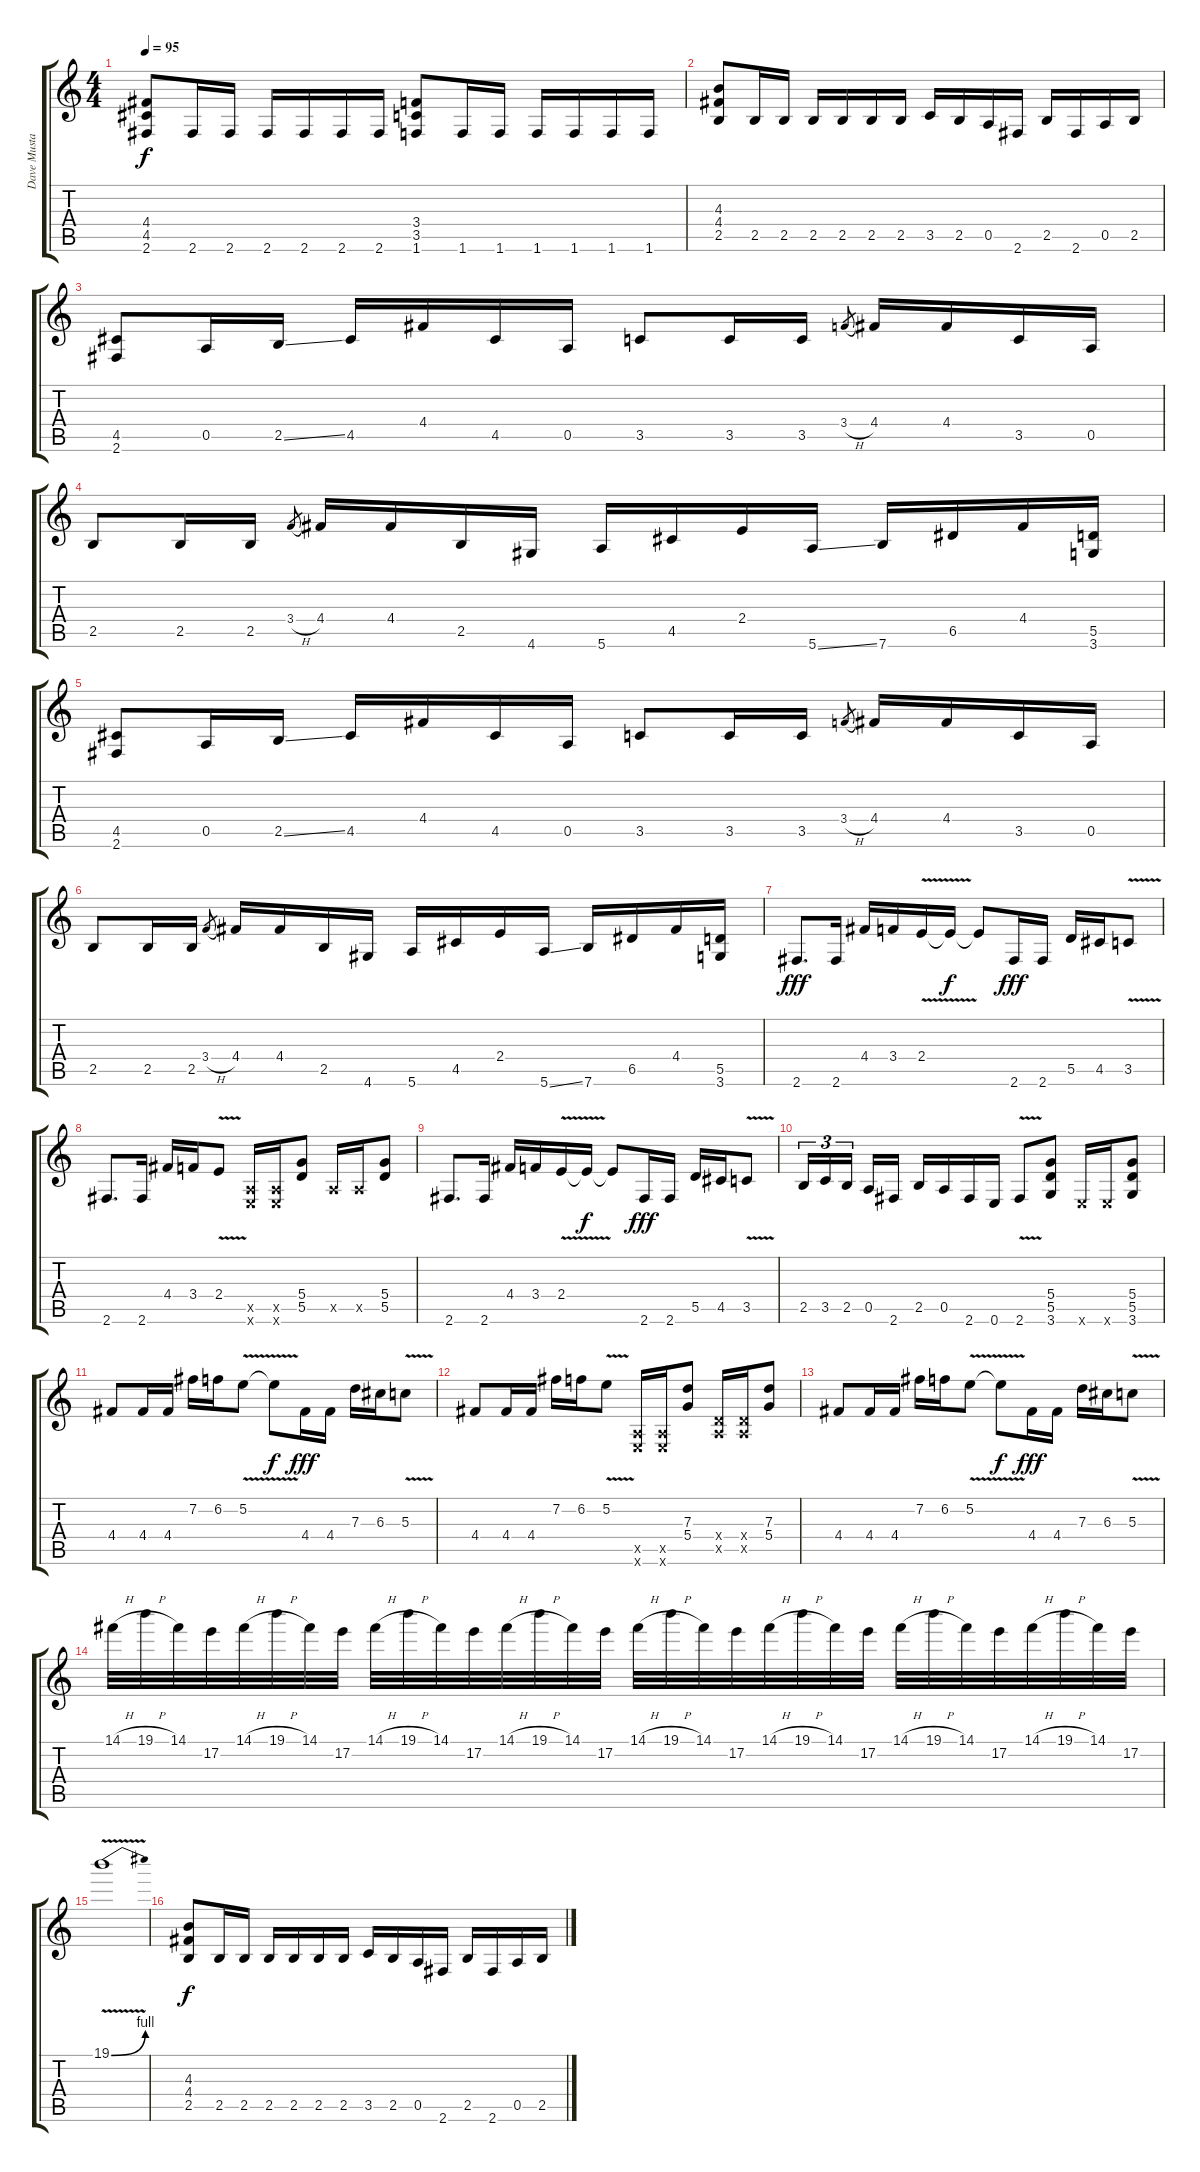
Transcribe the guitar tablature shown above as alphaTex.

\track ("Dave Mustaine Distorsion" "Dave Musta") {instrument distortionguitar}
\staff {score tabs}
\tuning (E4 B3 G3 D3 A2 E2) {hide}
\ts (4 4)
\tempo 95
\clef g2
\ks c
(4.4 4.5 2.6).8{dy f} 2.6.16 2.6.16 2.6.16 2.6.16 2.6.16 2.6.16 (3.4 3.5 1.6).8 1.6.16 1.6.16 1.6.16 1.6.16 1.6.16 1.6.16 |
(4.3 4.4 2.5).8 2.5.16 2.5.16 2.5.16 2.5.16 2.5.16 2.5.16 3.5.16 2.5.16 0.5.16 2.6.16 2.5.16 2.6.16 0.5.16 2.5.16 |
(4.5 2.6).8 0.5.16 2.5{ss}.16 4.5.16 4.4.16 4.5.16 0.5.16 3.5.8 3.5.16 3.5.16 3.4{h}.8{gr} 4.4.16 4.4.16 3.5.16 0.5.16 |
2.5.8 2.5.16 2.5.16 3.4{h}.8{gr} 4.4.16 4.4.16 2.5.16 4.6.16 5.6.16 4.5.16 2.4.16 5.6{ss}.16 7.6.16 6.5.16 4.4.16 (5.5 3.6).16 |
(4.5 2.6).8 0.5.16 2.5{ss}.16 4.5.16 4.4.16 4.5.16 0.5.16 3.5.8 3.5.16 3.5.16 3.4{h}.8{gr} 4.4.16 4.4.16 3.5.16 0.5.16 |
2.5.8 2.5.16 2.5.16 3.4{h}.8{gr} 4.4.16 4.4.16 2.5.16 4.6.16 5.6.16 4.5.16 2.4.16 5.6{ss}.16 7.6.16 6.5.16 4.4.16 (5.5 3.6).16 |
2.6.8{d dy fff volume 16} 2.6.16 4.4.16 3.4.16 2.4{v}.16 2.4{t}.16{dy f} 2.4{t}.8 2.6.16{dy fff} 2.6.16 5.5.16 4.5.16 3.5{v}.8 |
2.6.8{d} 2.6.16 4.4.16 3.4.16 2.4{v}.8 (0.5{x} 0.6{x}).16 (0.5{x} 0.6{x}).16 (5.4 5.5).8 0.5{x}.16 0.5{x}.16 (5.4 5.5).8 |
2.6.8{d} 2.6.16 4.4.16 3.4.16 2.4{v}.16 2.4{t}.16{dy f} 2.4{t}.8 2.6.16{dy fff} 2.6.16 5.5.16 4.5.16 3.5{v}.8 |
2.5.16{tu (3 2)} 3.5.16{tu (3 2)} 2.5.16{tu (3 2)} 0.5.16 2.6.16 2.5.16 0.5.16 2.6.16 0.6.16 2.6{v}.8 (5.4 5.5 3.6).8 0.6{x}.16 0.6{x}.16 (5.4 5.5 3.6).8 |
4.4.8 4.4.16 4.4.16 7.2.16 6.2.16 5.2{v}.8 5.2{t}.8{dy f} 4.4.16{dy fff} 4.4.16 7.3.16 6.3.16 5.3{v}.8 |
4.4.8 4.4.16 4.4.16 7.2.16 6.2.16 5.2{v}.8 (0.5{x} 0.6{x}).16 (0.5{x} 0.6{x}).16 (7.3 5.4).8 (0.4{x} 0.5{x}).16 (0.4{x} 0.5{x}).16 (7.3 5.4).8 |
4.4.8 4.4.16 4.4.16 7.2.16 6.2.16 5.2{v}.8 5.2{t}.8{dy f} 4.4.16{dy fff} 4.4.16 7.3.16 6.3.16 5.3{v}.8 |
14.1{h}.32 19.1{h}.32 14.1.32 17.2.32 14.1{h}.32 19.1{h}.32 14.1.32 17.2.32 14.1{h}.32 19.1{h}.32 14.1.32 17.2.32 14.1{h}.32 19.1{h}.32 14.1.32 17.2.32 14.1{h}.32 19.1{h}.32 14.1.32 17.2.32 14.1{h}.32 19.1{h}.32 14.1.32 17.2.32 14.1{h}.32 19.1{h}.32 14.1.32 17.2.32 14.1{h}.32 19.1{h}.32 14.1.32 17.2.32 |
19.1{be (bend 0 0 60 4) v}.1 |
(4.3 4.4 2.5).8{dy f} 2.5.16 2.5.16 2.5.16 2.5.16 2.5.16 2.5.16 3.5.16 2.5.16 0.5.16 2.6.16 2.5.16 2.6.16 0.5.16 2.5.16
